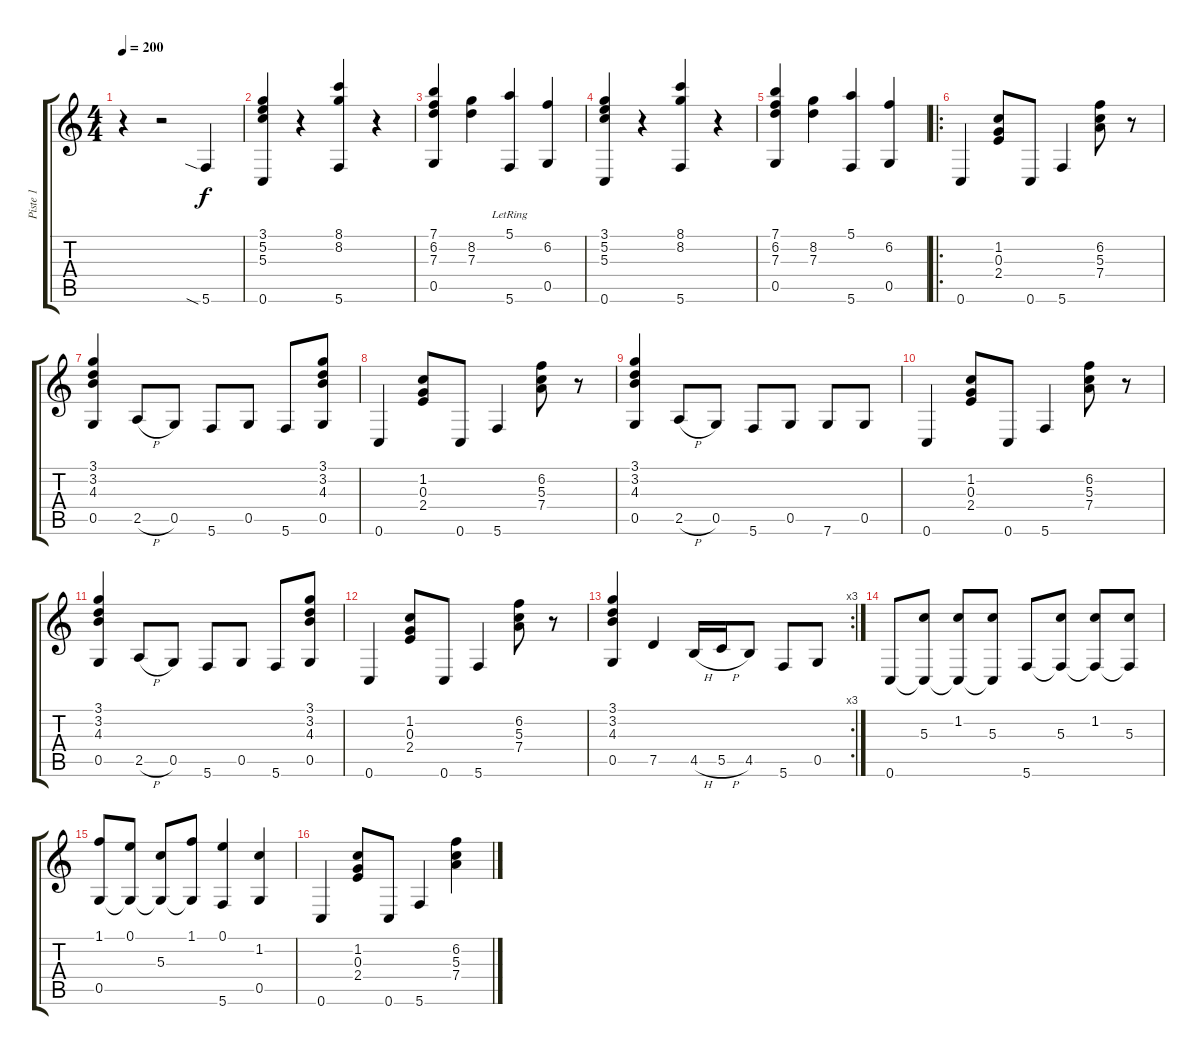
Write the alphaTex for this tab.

\track ("Piste 1" "Piste 1") {instrument acousticguitarnylon}
\staff {score tabs}
\tuning (E4 B3 G3 D3 G2 C2) {hide}
\ts (4 4)
\tempo 200
\clef g2
\ks c
r.4{dy f instrument acousticguitarnylon} r.2 5.6{sia}.4 |
(3.1 5.2 5.3 0.6).4 r.4 (8.1 8.2 5.6).4 r.4 |
(7.1 6.2 7.3 0.5).4 (8.2 7.3).4 (5.1 5.6{lr}).4 (6.2 0.5).4 |
(3.1 5.2 5.3 0.6).4 r.4 (8.1 8.2 5.6).4 r.4 |
(7.1 6.2 7.3 0.5).4 (8.2 7.3).4 (5.1 5.6).4 (6.2 0.5).4 |
\ro
0.6.4 (1.2 0.3 2.4).8 0.6.8 5.6.4 (6.2 5.3 7.4).8 r.8 |
(3.1 3.2 4.3 0.5).4 2.5{h}.8 0.5.8 5.6.8 0.5.8 5.6.8 (3.1 3.2 4.3 0.5).8 |
0.6.4 (1.2 0.3 2.4).8 0.6.8 5.6.4 (6.2 5.3 7.4).8 r.8 |
(3.1 3.2 4.3 0.5).4 2.5{h}.8 0.5.8 5.6.8 0.5.8 7.6.8 0.5.8 |
0.6.4 (1.2 0.3 2.4).8 0.6.8 5.6.4 (6.2 5.3 7.4).8 r.8 |
(3.1 3.2 4.3 0.5).4 2.5{h}.8 0.5.8 5.6.8 0.5.8 5.6.8 (3.1 3.2 4.3 0.5).8 |
0.6.4 (1.2 0.3 2.4).8 0.6.8 5.6.4 (6.2 5.3 7.4).8 r.8 |
\rc 3
(3.1 3.2 4.3 0.5).4 7.5.4 4.5{h}.16 5.5{h}.16 4.5.8 5.6.8 0.5.8 |
0.6.8 (5.3 0.6{t}).8 (1.2 0.6{t}).8 (5.3 0.6{t}).8 5.6.8 (5.3 5.6{t}).8 (1.2 5.6{t}).8 (5.3 5.6{t}).8 |
(1.1 0.5).8 (0.1 0.5{t}).8 (5.3 0.5{t}).8 (1.1 0.5{t}).8 (0.1 5.6).4 (1.2 0.5).4 |
0.6.4 (1.2 0.3 2.4).8 0.6.8 5.6.4 (6.2 5.3 7.4).4
